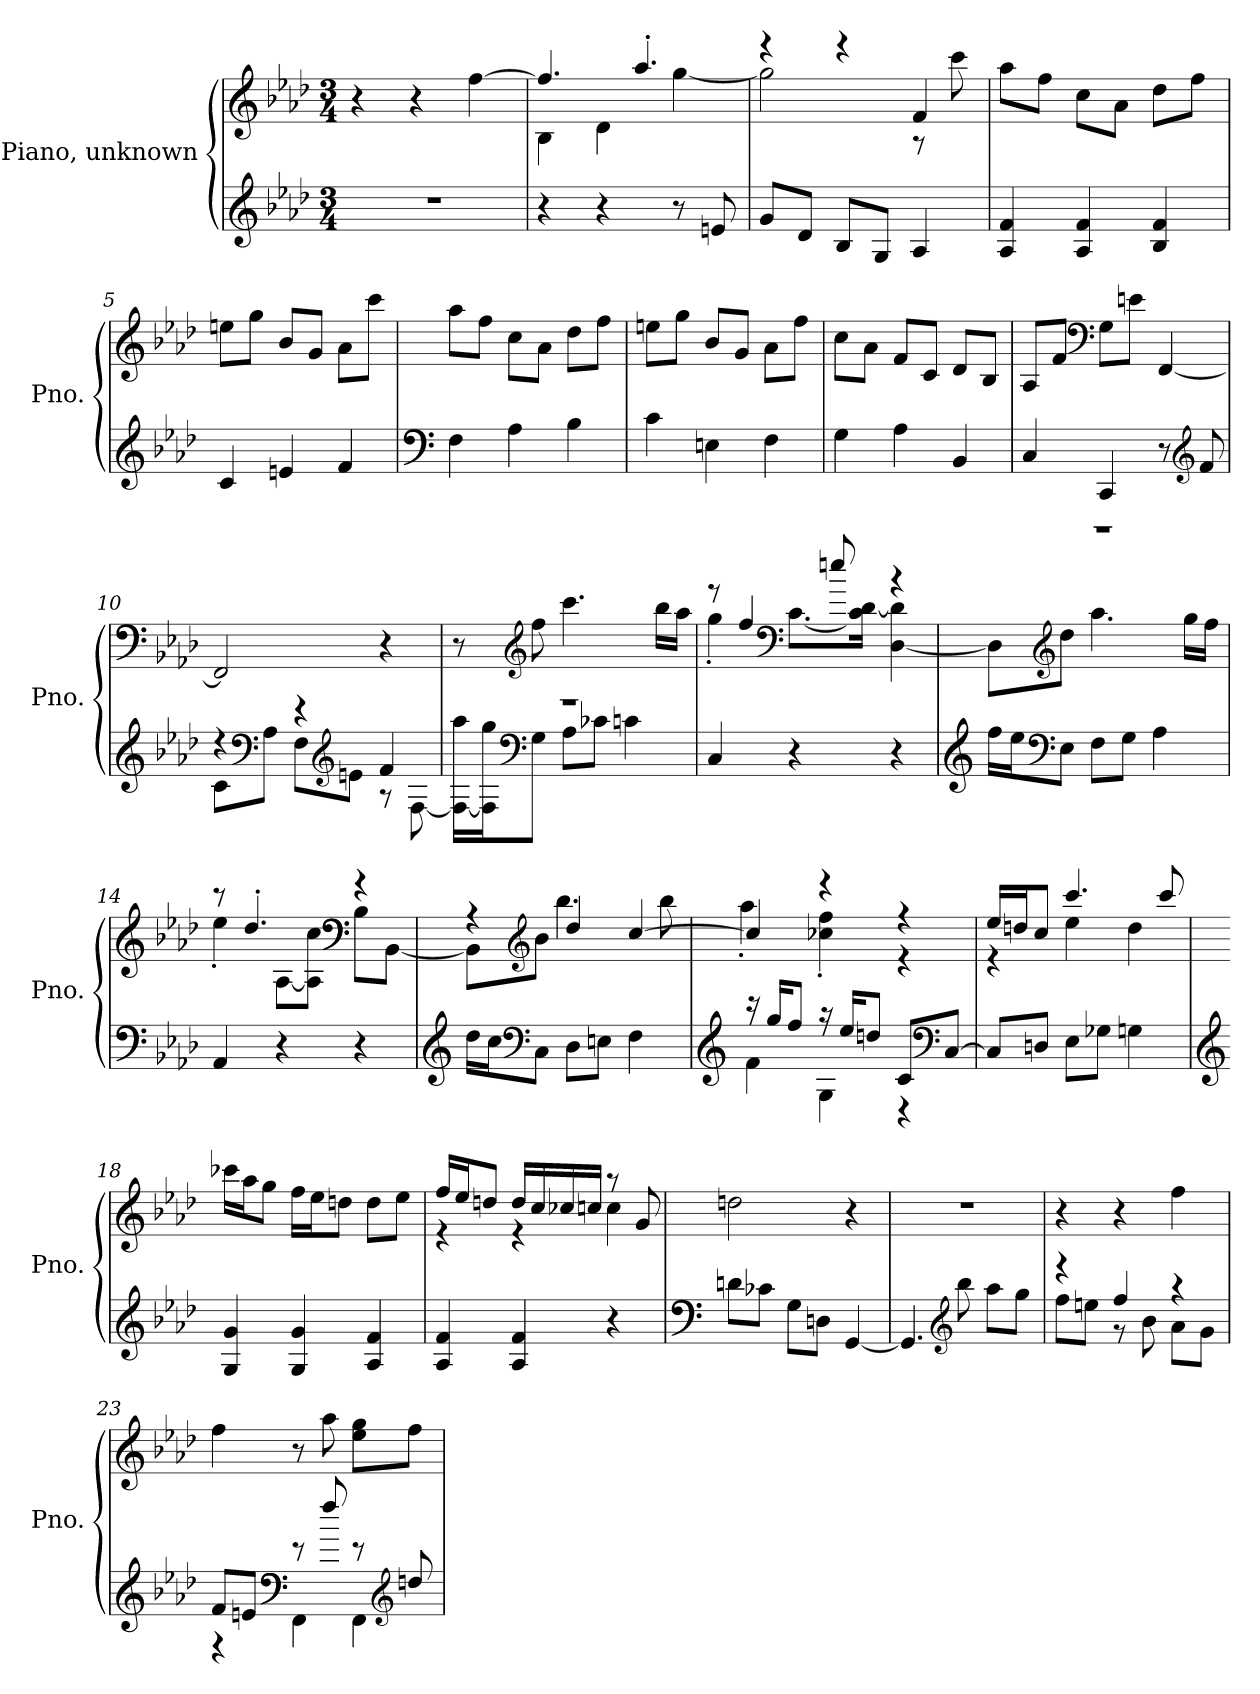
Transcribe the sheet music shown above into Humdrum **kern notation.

**kern	**kern
*part1	*part1
*staff2	*staff1
*I"Piano, unknown	*
*I'Pno.	*
*clefG2	*clefG2
*k[b-e-a-d-]	*k[b-e-a-d-]
*M3/4	*M3/4
*MM112	*MM112
=1	=1
2.r	4r
.	4r
.	[4ff\
=2	=2
*	*^
4r	4.ff/]	4B-\
4r	.	4d-\
.	4.aa-'/	.
8r	.	[4gg\
8en/	.	.
=3	=3	=3
8g/L	4r	2gg\]
8d-/J	.	.
8B-/L	4r	.
8G/J	.	.
4A-/	4f/	8r
.	.	8ccc\
*	*v	*v
=4	=4
4A-/ 4f/	8aa-\L
.	8ff\J
4A-/ 4f/	8cc\L
.	8a-\J
4B-/ 4f/	8dd-\L
.	8ff\J
=5	=5
4c/	8een\L
.	8gg\J
4en/	8b-/L
.	8g/J
4f/	8a-\L
.	8ccc\J
=6	=6
*clefF4	*
4F\	8aa-\L
.	8ff\J
4A-\	8cc\L
.	8a-\J
4B-\	8dd-\L
.	8ff\J
!!LO:LB:g=z
=7	=7
4c\	8een\L
.	8gg\J
4En\	8b-/L
.	8g/J
4F\	8a-\L
.	8ff\J
=8	=8
4G\	8cc\L
.	8a-\J
4A-\	8f/L
.	8c/J
4BB-/	8d-/L
.	8B-/J
=9	=9
4C/	8A-/L
.	8f/J
*	*clefF4
4CC/	8G\L
.	8en\J
8r	[4FF/
*clefG2	*
8f/	.
=10	=10
*^	*
4r	8c\L	2FF/]
*clefF4	*	*
.	8A-\J	.
4r	8F\L	.
*clefG2	*	*
.	8en\J	.
4f/	8r	4r
.	[8F\	.
!!LO:LB:g=z
=11	=11	=11
2.r	16F\_ 16aa-\LL	8r
.	16F\] 16gg\J	.
*clefF4	*	*clefG2
.	8G\J	8ff\
.	8A-\L	4.ccc\
.	8c-X\J	.
.	4cn\	.
.	.	16bb-\LL
.	.	16aa-\JJ
*v	*v	*
=12	=12
*	*^
4C/	8r	4gg'\
.	4ff/	.
*	*clefF4	*
4r	.	[8.c\L
.	8een/	.
.	.	16c\] [16d-\Jk
4r	4r	[4D-\ 4d-\]
=13	=13	=13
*clefG2	*	*
16ff\LL	2.r	8D-\L]
16ee-\J	.	.
*clefF4	*clefG2	*
8E-\J	.	8dd-\J
8F\L	.	4.aa-\
8G\J	.	.
4A-\	.	.
.	.	16gg\LL
.	.	16ff\JJ
!!LO:LB:g=z	!!
=14	=14	=14
4AA-/	8r	4ee-'\
.	4.dd-'/	.
4r	.	[8A-\L
.	.	8A-\] 8cc\J
*	*clefF4	*
4r	4r	8B-\L
.	.	[8BB-\J
=15	=15	=15
*clefG2	*	*
16dd-\LL	4r	8BB-\L]
16cc\J	.	.
*clefF4	*clefG2	*
8C\J	.	8b-\J
8D-\L	4dd-/	4.bb-\
8En\J	.	.
4F\	[4cc/	.
.	.	8bb-\
=16	=16	=16
*clefG2	*	*
*^	*	*
16r	4f\	4cc/]	4aa-'\
16gg/KL	.	.	.
8ff/J	.	.	.
16r	4G\	4r	4cc-X\' 4ff\'
16ee-/KL	.	.	.
8ddn/J	.	.	.
8c/L	4r	4r	4r
*clefF4	*	*	*
[8C/J	.	.	.
*v	*v	*	*
=17	=17	=17
8C/L]	16ee-/LL	4r
.	16ddn/J	.
8Dn/J	8cc/J	.
8E-\L	4.ccc/	4ee-\
8G-X\J	.	.
4Gn\	.	4dd\
.	8ccc/	.
*	*v	*v
!!LO:LB:g=z
=18	=18
*clefG2	*
4G/ 4g/	16ccc-X\LL
.	16aa-\J
.	8gg\J
4G/ 4g/	16ff\LL
.	16ee-\J
.	8ddn\J
4A-/ 4f/	8dd\L
.	8ee-\J
=19	=19
*	*^
4A-/ 4f/	16ff/LL	4r
.	16ee-/J	.
.	8ddn/J	.
4A-/ 4f/	16dd/LL	4r
.	16cc/	.
.	16cc-X/	.
.	16ccn/JJ	.
4r	8r	4cc\
.	8g/	.
*	*v	*v
=20	=20
*clefF4	*
8dn\L	2ddn\
8c-X\J	.
8G\L	.
8Dn\J	.
[4GG/	4r
=21	=21
4.GG/]	2.r
*clefG2	*
8bb-\	.
8aa-\L	.
8gg\J	.
!!LO:LB:g=z
=22	=22
*^	*
4r	8ff\L	4r
.	8een\J	.
4ff/	8r	4r
.	8b-\	.
4r	8a-\L	4ff\
.	8g\J	.
=23	=23	=23
8f/L	4r	4ff\
8en/J	.	.
*clefF4	*	*
8r	4FF\	8r
8ff/	.	8aa-\
8r	4FF\	8ee-\ 8gg\L
*clefG2	*	*
8ddn/	.	8ff\J
*v	*v	*
=	=
*-	*-
